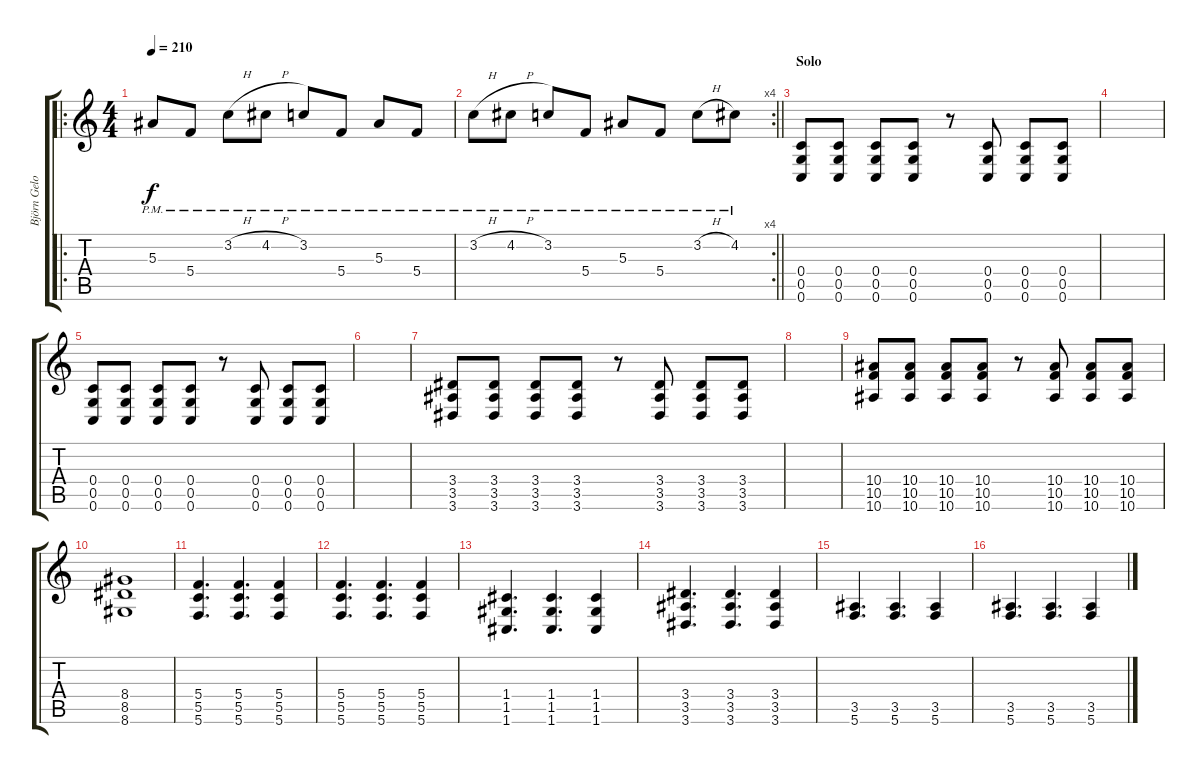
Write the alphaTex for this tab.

\track ("Björn Gelotte" "Björn Gelo") {instrument distortionguitar}
\staff {score tabs}
\tuning (D4 A3 F3 C3 G2 C2) {hide}
\ro
\ts (4 4)
\tempo 210
\clef g2
\ks c
5.3{pm}.8{dy f} 5.4{pm}.8 3.2{h pm}.8 4.2{h pm}.8 3.2{pm}.8 5.4{pm}.8 5.3{pm}.8 5.4{pm}.8 |
\rc 4
\barLineRight lightlight
3.2{h pm}.8 4.2{h pm}.8 3.2{pm}.8 5.4{pm}.8 5.3{pm}.8 5.4{pm}.8 3.2{h pm}.8 4.2{pm}.8 |
\section ("" "Solo")
(0.4 0.5 0.6).8 (0.4 0.5 0.6).8 (0.4 0.5 0.6).8 (0.4 0.5 0.6).8 r.8 (0.4 0.5 0.6).8 (0.4 0.5 0.6).8 (0.4 0.5 0.6).8 |
|
(0.4 0.5 0.6).8 (0.4 0.5 0.6).8 (0.4 0.5 0.6).8 (0.4 0.5 0.6).8 r.8 (0.4 0.5 0.6).8 (0.4 0.5 0.6).8 (0.4 0.5 0.6).8 |
|
(3.4 3.5 3.6).8 (3.4 3.5 3.6).8 (3.4 3.5 3.6).8 (3.4 3.5 3.6).8 r.8 (3.4 3.5 3.6).8 (3.4 3.5 3.6).8 (3.4 3.5 3.6).8 |
|
(10.4 10.5 10.6).8 (10.4 10.5 10.6).8 (10.4 10.5 10.6).8 (10.4 10.5 10.6).8 r.8 (10.4 10.5 10.6).8 (10.4 10.5 10.6).8 (10.4 10.5 10.6).8 |
(8.4 8.5 8.6).1 |
(5.4 5.5 5.6).4{d} (5.4 5.5 5.6).4{d} (5.4 5.5 5.6).4 |
(5.4 5.5 5.6).4{d} (5.4 5.5 5.6).4{d} (5.4 5.5 5.6).4 |
(1.4 1.5 1.6).4{d} (1.4 1.5 1.6).4{d} (1.4 1.5 1.6).4 |
(3.4 3.5 3.6).4{d} (3.4 3.5 3.6).4{d} (3.4 3.5 3.6).4 |
(3.5 5.6).4{d} (3.5 5.6).4{d} (3.5 5.6).4 |
(3.5 5.6).4{d} (3.5 5.6).4{d} (3.5 5.6).4
